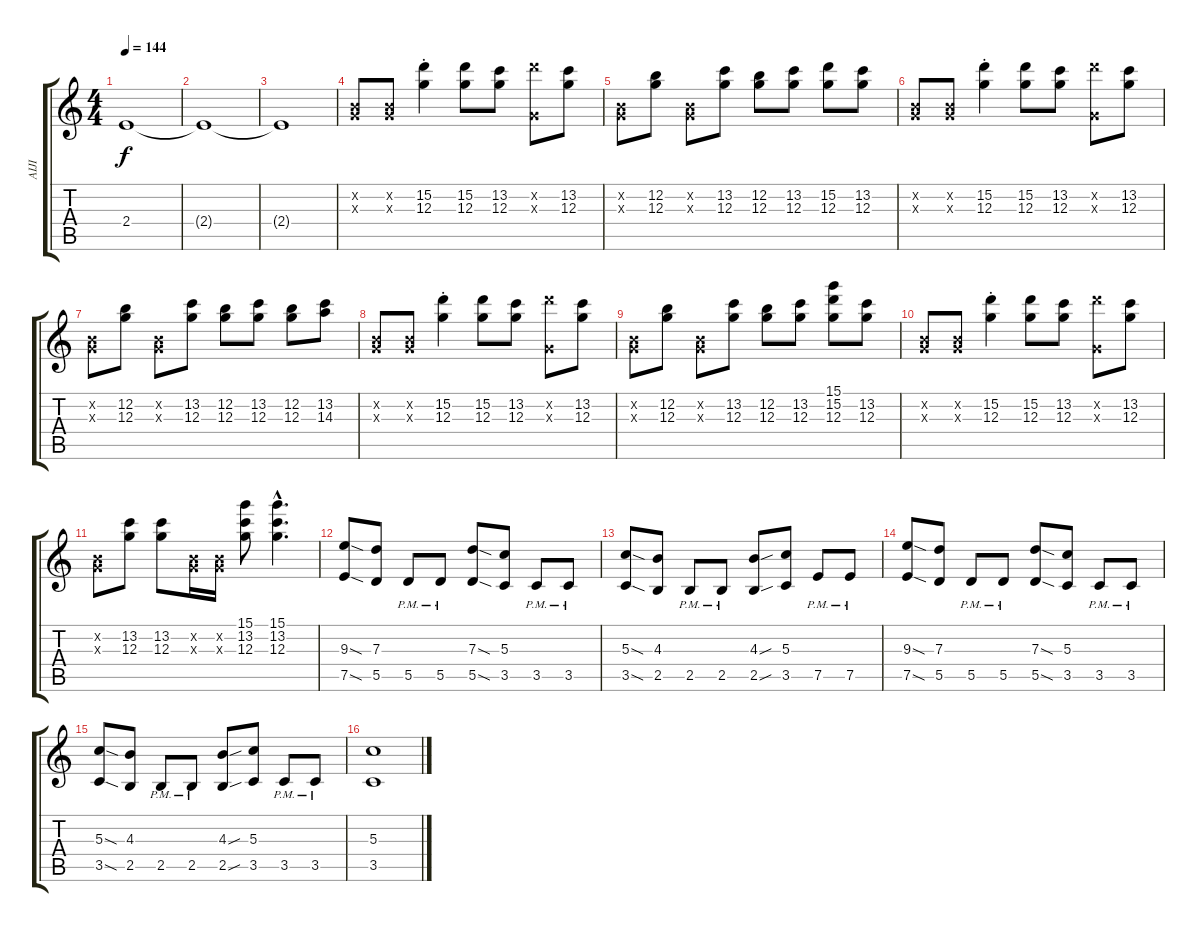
\track ("AIJI" "AIJI") {instrument distortionguitar}
\staff {score tabs}
\tuning (E4 B3 G3 D3 A2 E2) {hide}
\ts (4 4)
\tempo 144
\clef g2
\ks c
2.4{t}.1{dy f} |
2.4{t}.1 |
2.4{t}.1 |
(0.2{x} 0.3{x}).8{volume 13} (0.2{x} 0.3{x}).8 (15.2{st} 12.3{st}).4 (15.2 12.3).8 (13.2 12.3).8 (15.2{x} 0.3{x}).8 (13.2 12.3).8 |
(0.2{x} 0.3{x}).8 (12.2 12.3).8 (0.2{x} 0.3{x}).8 (13.2 12.3).8 (12.2 12.3).8 (13.2 12.3).8 (15.2 12.3).8 (13.2 12.3).8 |
(0.2{x} 0.3{x}).8 (0.2{x} 0.3{x}).8 (15.2{st} 12.3{st}).4 (15.2 12.3).8 (13.2 12.3).8 (15.2{x} 0.3{x}).8 (13.2 12.3).8 |
(0.2{x} 0.3{x}).8 (12.2 12.3).8 (0.2{x} 0.3{x}).8 (13.2 12.3).8 (12.2 12.3).8 (13.2 12.3).8 (12.2 12.3).8 (13.2 14.3).8 |
(0.2{x} 0.3{x}).8 (0.2{x} 0.3{x}).8 (15.2{st} 12.3{st}).4 (15.2 12.3).8 (13.2 12.3).8 (15.2{x} 0.3{x}).8 (13.2 12.3).8 |
(0.2{x} 0.3{x}).8 (12.2 12.3).8 (0.2{x} 0.3{x}).8 (13.2 12.3).8 (12.2 12.3).8 (13.2 12.3).8 (15.1 15.2 12.3).8 (13.2 12.3).8 |
(0.2{x} 0.3{x}).8 (0.2{x} 0.3{x}).8 (15.2{st} 12.3{st}).4 (15.2 12.3).8 (13.2 12.3).8 (15.2{x} 0.3{x}).8 (13.2 12.3).8 |
(0.2{x} 0.3{x}).8 (13.2 12.3).8 (13.2 12.3).8 (0.2{x} 0.3{x}).16 (0.2{x} 0.3{x}).16 (15.1 13.2 12.3).8 (15.1{hac} 13.2{hac} 12.3{hac}).4{d} |
(9.3{sod} 7.5{sod}).8 (7.3 5.5).8 5.5{pm}.8 5.5{pm}.8 (7.3{sod} 5.5{sod}).8 (5.3 3.5).8 3.5{pm}.8 3.5{pm}.8 |
(5.3{sod} 3.5{sod}).8 (4.3 2.5).8 2.5{pm}.8 2.5{pm}.8 (4.3{sou} 2.5{sou}).8 (5.3 3.5).8 7.5{pm}.8 7.5{pm}.8 |
(9.3{sod} 7.5{sod}).8 (7.3 5.5).8 5.5{pm}.8 5.5{pm}.8 (7.3{sod} 5.5{sod}).8 (5.3 3.5).8 3.5{pm}.8 3.5{pm}.8 |
(5.3{sod} 3.5{sod}).8 (4.3 2.5).8 2.5{pm}.8 2.5{pm}.8 (4.3{sou} 2.5{sou}).8 (5.3 3.5).8 3.5{pm}.8 3.5{pm}.8 |
(5.3 3.5).1
